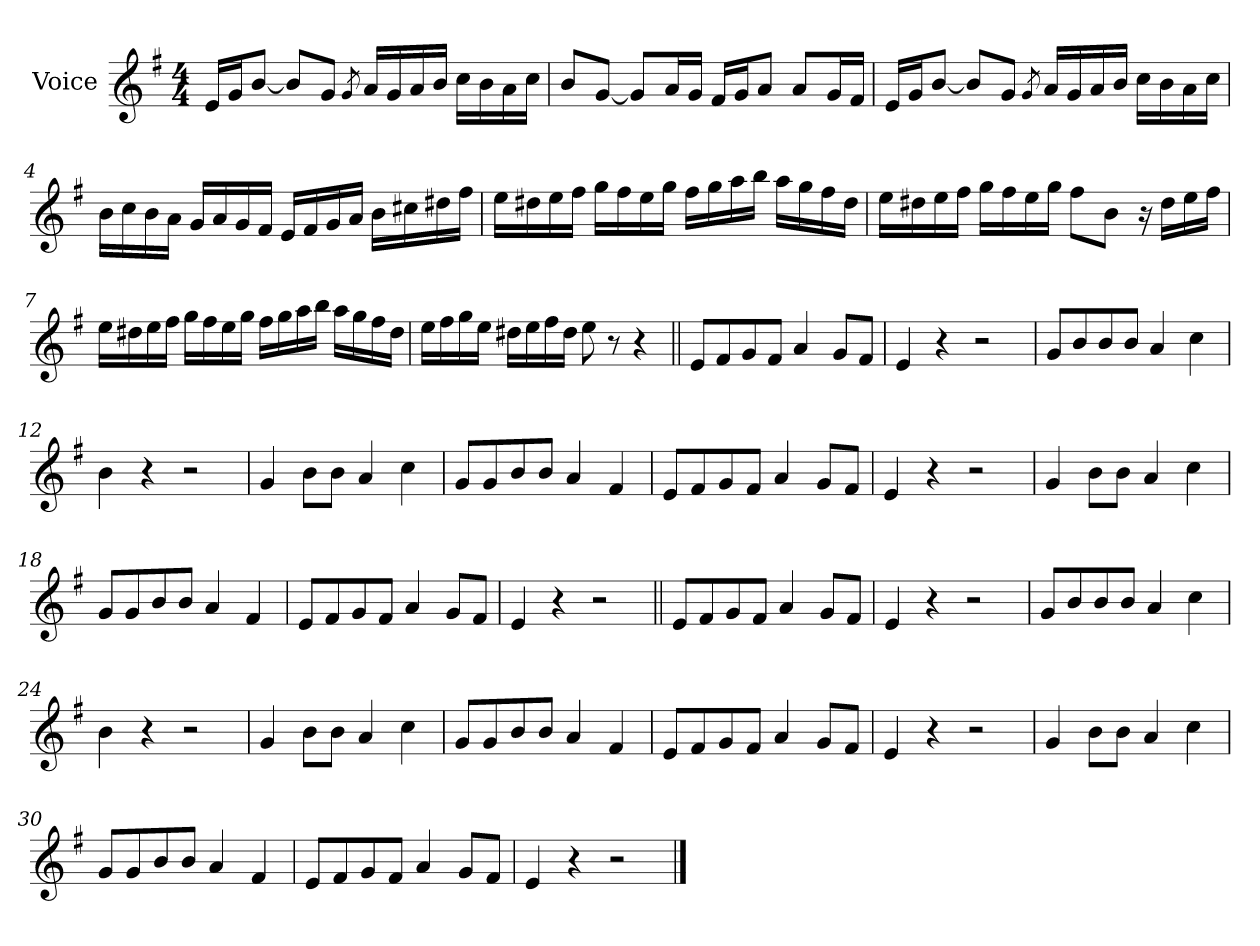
**kern
*part1
*staff1
*I"Voice
*I'Vc.
*clefG2
*k[f#]
*M4/4
*MM120
=1
16e!LL
16g!J
[8b!J
8b!L]
8g!J
8qg
16a!LL
16g!
16a!
16b!JJ
16cc!LL
16b!
16a!
16cc!JJ
=2
8b!L
[8g!J
8g!L]
16a!L
16g!JJ
16f#!LL
16g!J
8a!J
8a!L
16g!L
16f#!JJ
=3
16e!LL
16g!J
[8b!J
8b!L]
8g!J
8qg
16a!LL
16g!
16a!
16b!JJ
16cc!LL
16b!
16a!
16cc!JJ
=4
16b!LL
16cc!
16b!
16a!JJ
16g!LL
16a!
16g!
16f#!JJ
16e!LL
16f#!
16g!
16a!JJ
16b!LL
16cc#X!
16dd#X!
16ff#!JJ
=5
16ee!LL
16dd#X!
16ee!
16ff#!JJ
16gg!LL
16ff#!
16ee!
16gg!JJ
16ff#!LL
16gg!
16aa!
16bb!JJ
16aa!LL
16gg!
16ff#!
16dd#!JJ
=6
16ee!LL
16dd#X!
16ee!
16ff#!JJ
16gg!LL
16ff#!
16ee!
16gg!JJ
8ff#!L
8b!J
16r
16dd#!LL
16ee!
16ff#!JJ
=7
16ee!LL
16dd#X!
16ee!
16ff#!JJ
16gg!LL
16ff#!
16ee!
16gg!JJ
16ff#!LL
16gg!
16aa!
16bb!JJ
16aa!LL
16gg!
16ff#!
16dd#!JJ
=8
16ee!LL
16ff#!
16gg!
16ee!JJ
16dd#X!LL
16ee!
16ff#!
16dd#!JJ
8ee!
8r
4r
=9||
8eL
8f#
8g
8f#J
4a
8gL
8f#J
=10
4e
4r
2r
=11
8gL
8b
8b
8bJ
4a
4cc
=12
4b
4r
2r
=13
4g
8bL
8bJ
4a
4cc
=14
8gL
8g
8b
8bJ
4a
4f#
=15
8eL
8f#
8g
8f#J
4a
8gL
8f#J
=16
4e
4r
2r
=17
4g
8bL
8bJ
4a
4cc
=18
8gL
8g
8b
8bJ
4a
4f#
=19
8eL
8f#
8g
8f#J
4a
8gL
8f#J
=20
4e
4r
2r
=21||
8eL
8f#
8g
8f#J
4a
8gL
8f#J
=22
4e
4r
2r
=23
8gL
8b
8b
8bJ
4a
4cc
=24
4b
4r
2r
=25
4g
8bL
8bJ
4a
4cc
=26
8gL
8g
8b
8bJ
4a
4f#
=27
8eL
8f#
8g
8f#J
4a
8gL
8f#J
=28
4e
4r
2r
=29
4g
8bL
8bJ
4a
4cc
=30
8gL
8g
8b
8bJ
4a
4f#
=31
8eL
8f#
8g
8f#J
4a
8gL
8f#J
=32
4e
4r
2r
==
*-
